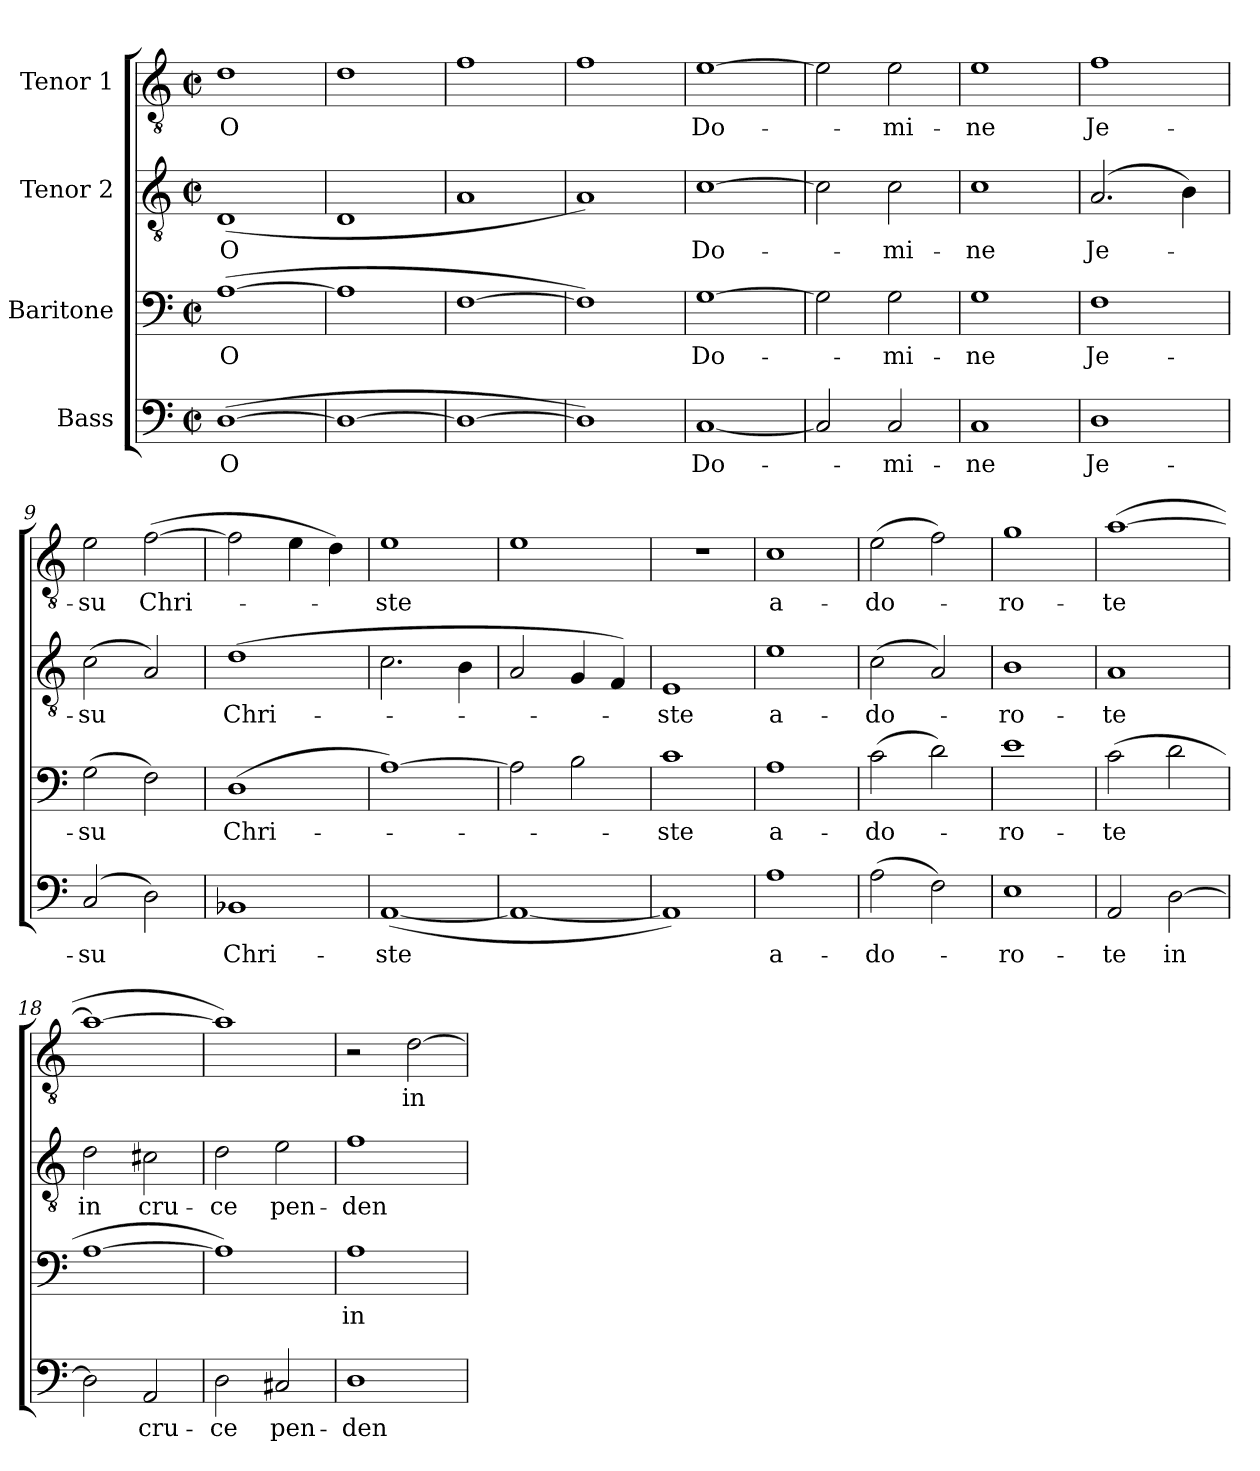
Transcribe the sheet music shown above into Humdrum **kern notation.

**kern	**text	**kern	**text	**kern	**text	**kern	**text
*part4	*part4	*part3	*part3	*part2	*part2	*part1	*part1
*staff4	*staff4	*staff3	*staff3	*staff2	*staff2	*staff1	*staff1
*I"Bass	*	*I"Baritone	*	*I"Tenor 2	*	*I"Tenor 1	*
*clefF4	*	*clefF4	*	*clefGv2	*	*clefGv2	*
*k[]	*	*k[]	*	*k[]	*	*k[]	*
*C:	*	*C:	*	*C:	*	*C:	*
*M2/2	*	*M2/2	*	*M2/2	*	*M2/2	*
*met(c|)	*	*met(c|)	*	*met(c|)	*	*met(c|)	*
=1	=1	=1	=1	=1	=1	=1	=1
([1D	O	([1A	O	(1D	O	1d	O
=2	=2	=2	=2	=2	=2	=2	=2
1D_	.	1A]	.	1D	.	1d	.
=3	=3	=3	=3	=3	=3	=3	=3
1D_	.	[1F	.	1A	.	1f	.
=4	=4	=4	=4	=4	=4	=4	=4
1D])	.	1F])	.	1A)	.	1f	.
=5	=5	=5	=5	=5	=5	=5	=5
[1C	Do-	[1G	Do-	[1c	Do-	[1e	Do-
=6	=6	=6	=6	=6	=6	=6	=6
2C/]	.	2G\]	.	2c\]	.	2e\]	.
2C/	-mi-	2G\	-mi-	2c\	-mi-	2e\	-mi-
=7	=7	=7	=7	=7	=7	=7	=7
1C	-ne	1G	-ne	1c	-ne	1e	-ne
!!LO:LB:g=z
=8	=8	=8	=8	=8	=8	=8	=8
1D	Je-	1F	Je-	(2.A/	Je-	1f	Je-
.	.	.	.	4B\)	.	.	.
=9	=9	=9	=9	=9	=9	=9	=9
(2C/	-su	(2G\	-su	(2c\	-su	2e\	-su
2D\)	.	2F\)	.	2A/)	.	([2f\	Chri-
=10	=10	=10	=10	=10	=10	=10	=10
1BB-X	Chri-	(1D	Chri-	(1d	Chri-	2f\]	.
.	.	.	.	.	.	4e\	.
.	.	.	.	.	.	4d\)	.
=11	=11	=11	=11	=11	=11	=11	=11
([1AA	-ste	[1A)	.	2.c\	.	1e	-ste
.	.	.	.	4B\	.	.	.
=12	=12	=12	=12	=12	=12	=12	=12
1AA_	.	2A\]	.	2A/	.	1e	.
.	.	2B\	.	4G/	.	.	.
.	.	.	.	4F/)	.	.	.
=13	=13	=13	=13	=13	=13	=13	=13
1AA])	.	1c	-ste	1E	-ste	1r	.
=14	=14	=14	=14	=14	=14	=14	=14
1A	a-	1A	a-	1e	a-	1c	a-
!!LO:PB:g=z
=15	=15	=15	=15	=15	=15	=15	=15
(2A\	-do-	(2c\	-do-	(2c\	-do-	(2e\	-do-
2F\)	.	2d\)	.	2A/)	.	2f\)	.
=16	=16	=16	=16	=16	=16	=16	=16
1E	-ro-	1e	-ro-	1B	-ro-	1g	-ro-
=17	=17	=17	=17	=17	=17	=17	=17
2AA/	-te	(2c\	-te	1A	-te	([1a	-te
[2D\	in	2d\	.	.	.	.	.
=18	=18	=18	=18	=18	=18	=18	=18
2D\]	.	[1A	.	2d\	in	1a_	.
2AA/	cru-	.	.	2c#X\	cru-	.	.
=19	=19	=19	=19	=19	=19	=19	=19
2D\	-ce	1A])	.	2d\	-ce	1a])	.
2C#X/	pen-	.	.	2e\	pen-	.	.
=20	=20	=20	=20	=20	=20	=20	=20
1D	-den-	1A	in	1f	-den-	2r	.
.	.	.	.	.	.	[2d\	in
=	=	=	=	=	=	=	=
*-	*-	*-	*-	*-	*-	*-	*-
